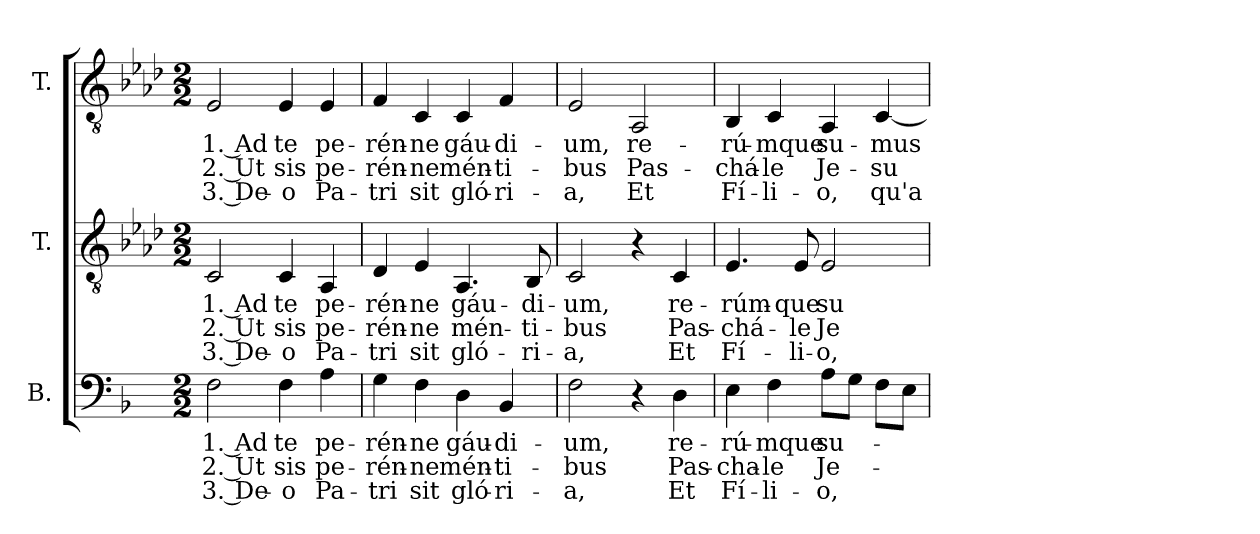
**kern	**text	**text	**text	**kern	**text	**text	**text	**kern	**text	**text	**text
*part3	*part3	*part3	*part3	*part2	*part2	*part2	*part2	*part1	*part1	*part1	*part1
*staff3	*staff3	*staff3	*staff3	*staff2	*staff2	*staff2	*staff2	*staff1	*staff1	*staff1	*staff1
*I"B.	*	*	*	*I"T.	*	*	*	*I"T.	*	*	*
!!LO:PB:g=z
*clefF4	*	*	*	*clefGv2	*	*	*	*clefGv2	*	*	*
*	*	*	*	*ITrd2c3	*	*	*	*ITrd2c3	*	*	*
*k[b-]	*	*	*	*k[b-]	*	*	*	*k[b-]	*	*	*
*F:	*	*	*	*F:	*	*	*	*F:	*	*	*
*M2/2	*	*	*	*M2/2	*	*	*	*M2/2	*	*	*
*MM92	*	*	*	*MM92	*	*	*	*MM92	*	*	*
=1	=1	=1	=1	=1	=1	=1	=1	=1	=1	=1	=1
!	!LO:LY:b:color=#000000	!LO:LY:b:color=#000000	!LO:LY:b:color=#000000	!	!	!	!	!	!	!	!
!	!	!	!	!	!LO:LY:b:color=#000000	!LO:LY:b:color=#000000	!LO:LY:b:color=#000000	!	!	!	!
!	!	!	!	!	!	!	!	!	!LO:LY:b:color=#000000	!LO:LY:b:color=#000000	!LO:LY:b:color=#000000
2Fi\	1. Ad	2. Ut	3. De-	2AAi/	1. Ad	2. Ut	3. De-	2Ci/	1. Ad	2. Ut	3. De-
!	!LO:LY:b:color=#000000	!LO:LY:b:color=#000000	!LO:LY:b:color=#000000	!	!	!	!	!	!	!	!
!	!	!	!	!	!LO:LY:b:color=#000000	!LO:LY:b:color=#000000	!LO:LY:b:color=#000000	!	!	!	!
!	!	!	!	!	!	!	!	!	!LO:LY:b:color=#000000	!LO:LY:b:color=#000000	!LO:LY:b:color=#000000
4Fi\	te	sis	-o	4AAi/	te	sis	-o	4Ci/	te	sis	-o
!	!LO:LY:b:color=#000000	!LO:LY:b:color=#000000	!LO:LY:b:color=#000000	!	!	!	!	!	!	!	!
!	!	!	!	!	!LO:LY:b:color=#000000	!LO:LY:b:color=#000000	!LO:LY:b:color=#000000	!	!	!	!
!	!	!	!	!	!	!	!	!	!LO:LY:b:color=#000000	!LO:LY:b:color=#000000	!LO:LY:b:color=#000000
4Ai\	pe-	pe-	Pa-	4FFi/	pe-	pe-	Pa-	4Ci/	pe-	pe-	Pa-
=2	=2	=2	=2	=2	=2	=2	=2	=2	=2	=2	=2
!	!LO:LY:b:color=#000000	!LO:LY:b:color=#000000	!LO:LY:b:color=#000000	!	!	!	!	!	!	!	!
!	!	!	!	!	!LO:LY:b:color=#000000	!LO:LY:b:color=#000000	!LO:LY:b:color=#000000	!	!	!	!
!	!	!	!	!	!	!	!	!	!LO:LY:b:color=#000000	!LO:LY:b:color=#000000	!LO:LY:b:color=#000000
4Gi\	-rén-	-rén-	-tri	4BB-i/	-rén-	-rén-	-tri	4Di/	-rén-	-rén-	-tri
!	!LO:LY:b:color=#000000	!LO:LY:b:color=#000000	!LO:LY:b:color=#000000	!	!	!	!	!	!	!	!
!	!	!	!	!	!LO:LY:b:color=#000000	!LO:LY:b:color=#000000	!LO:LY:b:color=#000000	!	!	!	!
!	!	!	!	!	!	!	!	!	!LO:LY:b:color=#000000	!LO:LY:b:color=#000000	!LO:LY:b:color=#000000
4Fi\	-ne	-ne	sit	4Ci/	-ne	-ne	sit	4AAi/	-ne	-ne	sit
!	!LO:LY:b:color=#000000	!LO:LY:b:color=#000000	!LO:LY:b:color=#000000	!	!	!	!	!	!	!	!
!	!	!	!	!	!LO:LY:b:color=#000000	!LO:LY:b:color=#000000	!LO:LY:b:color=#000000	!	!	!	!
!	!	!	!	!	!	!	!	!	!LO:LY:b:color=#000000	!LO:LY:b:color=#000000	!LO:LY:b:color=#000000
4Di\	gáu-	mén-	gló-	4.FFi/	gáu-	mén-	gló-	4AAi/	gáu-	mén-	gló-
!	!LO:LY:b:color=#000000	!LO:LY:b:color=#000000	!LO:LY:b:color=#000000	!	!	!	!	!	!	!	!
!	!	!	!	!	!	!	!	!	!LO:LY:b:color=#000000	!LO:LY:b:color=#000000	!LO:LY:b:color=#000000
4BB-i/	-di-	-ti-	-ri-	.	.	.	.	4Di/	-di-	-ti-	-ri-
!	!	!	!	!	!LO:LY:b:color=#000000	!LO:LY:b:color=#000000	!LO:LY:b:color=#000000	!	!	!	!
.	.	.	.	8GGi/	-di-	-ti-	-ri-	.	.	.	.
=3	=3	=3	=3	=3	=3	=3	=3	=3	=3	=3	=3
!	!LO:LY:b:color=#000000	!LO:LY:b:color=#000000	!LO:LY:b:color=#000000	!	!	!	!	!	!	!	!
!	!	!	!	!	!LO:LY:b:color=#000000	!LO:LY:b:color=#000000	!LO:LY:b:color=#000000	!	!	!	!
!	!	!	!	!	!	!	!	!	!LO:LY:b:color=#000000	!LO:LY:b:color=#000000	!LO:LY:b:color=#000000
2Fi\	-um,	-bus	-a,	2AAi/	-um,	-bus	-a,	2Ci/	-um,	-bus	-a,
!	!	!	!	!	!	!	!	!	!LO:LY:b:color=#000000	!LO:LY:b:color=#000000	!LO:LY:b:color=#000000
4r	.	.	.	4r	.	.	.	2FFi/	re-	Pas-	Et
!	!LO:LY:b:color=#000000	!LO:LY:b:color=#000000	!LO:LY:b:color=#000000	!	!	!	!	!	!	!	!
!	!	!	!	!	!LO:LY:b:color=#000000	!LO:LY:b:color=#000000	!LO:LY:b:color=#000000	!	!	!	!
4Di\	re-	Pas-	Et	4AAi/	re-	Pas-	Et	.	.	.	.
=4	=4	=4	=4	=4	=4	=4	=4	=4	=4	=4	=4
!	!LO:LY:b:color=#000000	!LO:LY:b:color=#000000	!LO:LY:b:color=#000000	!	!	!	!	!	!	!	!
!	!	!	!	!	!LO:LY:b:color=#000000	!LO:LY:b:color=#000000	!LO:LY:b:color=#000000	!	!	!	!
!	!	!	!	!	!	!	!	!	!LO:LY:b:color=#000000	!LO:LY:b:color=#000000	!LO:LY:b:color=#000000
4Ei\	-rú-	-cha-	Fí-	4.Ci/	-rúm-	-chá-	Fí-	4GGi/	-rú-	-chá-	Fí-
!	!LO:LY:b:color=#000000	!LO:LY:b:color=#000000	!LO:LY:b:color=#000000	!	!	!	!	!	!	!	!
!	!	!	!	!	!	!	!	!	!LO:LY:b:color=#000000	!LO:LY:b:color=#000000	!LO:LY:b:color=#000000
4Fi\	-mque	-le	-li-	.	.	.	.	4AAi/	-mque	-le	-li-
!	!	!	!	!	!LO:LY:b:color=#000000	!LO:LY:b:color=#000000	!LO:LY:b:color=#000000	!	!	!	!
.	.	.	.	8Ci/	-que	-le	-li-	.	.	.	.
!	!LO:LY:b:color=#000000	!LO:LY:b:color=#000000	!LO:LY:b:color=#000000	!	!	!	!	!	!	!	!
!	!	!	!	!	!LO:LY:b:color=#000000	!LO:LY:b:color=#000000	!LO:LY:b:color=#000000	!	!	!	!
!	!	!	!	!	!	!	!	!	!LO:LY:b:color=#000000	!LO:LY:b:color=#000000	!LO:LY:b:color=#000000
8Ai\L	su-	Je-	-o,	2Ci/	su-	Je-	-o,	4FFi/	su-	Je-	-o,
8Gi\J	.	.	.	.	.	.	.	.	.	.	.
!	!	!	!	!	!	!	!	!	!LO:LY:b:color=#000000	!LO:LY:b:color=#000000	!LO:LY:b:color=#000000
8Fi\L	.	.	.	.	.	.	.	[<4AAi/	-mus	-su	qu'a
8Ei\J	.	.	.	.	.	.	.	.	.	.	.
=	=	=	=	=	=	=	=	=	=	=	=
*-	*-	*-	*-	*-	*-	*-	*-	*-	*-	*-	*-
